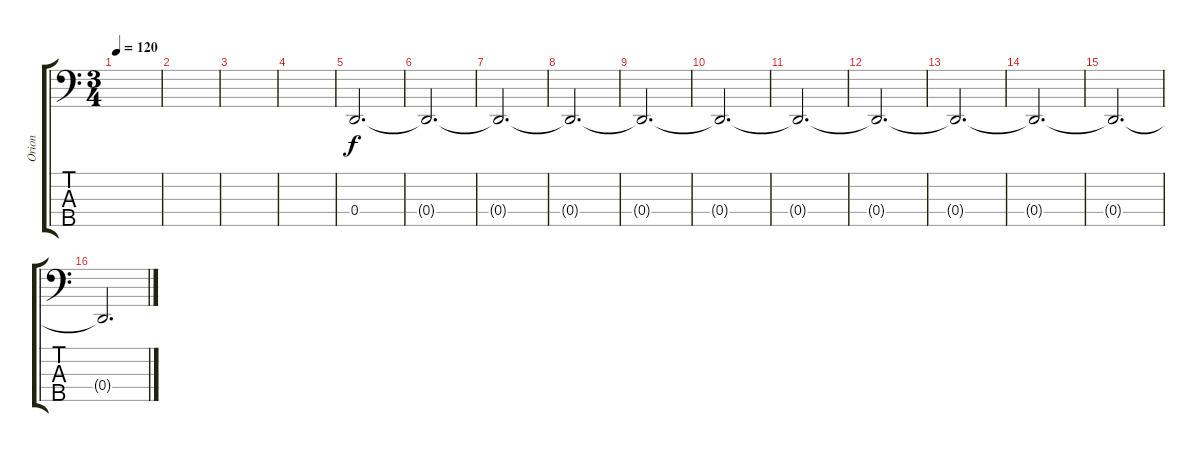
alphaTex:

\track ("Orion" "Orion") {instrument electricbasspick}
\staff {score tabs}
\tuning (F2 C2 G1 D1 A0) {hide}
\ts (3 4)
\tempo 120
\clef f4
\ks c
|
|
|
|
0.4.2{d} |
0.4{t}.2{d} |
0.4{t}.2{d} |
0.4{t}.2{d} |
0.4{t}.2{d} |
0.4{t}.2{d} |
0.4{t}.2{d} |
0.4{t}.2{d} |
0.4{t}.2{d} |
0.4{t}.2{d} |
0.4{t}.2{d} |
0.4{t}.2{d}
